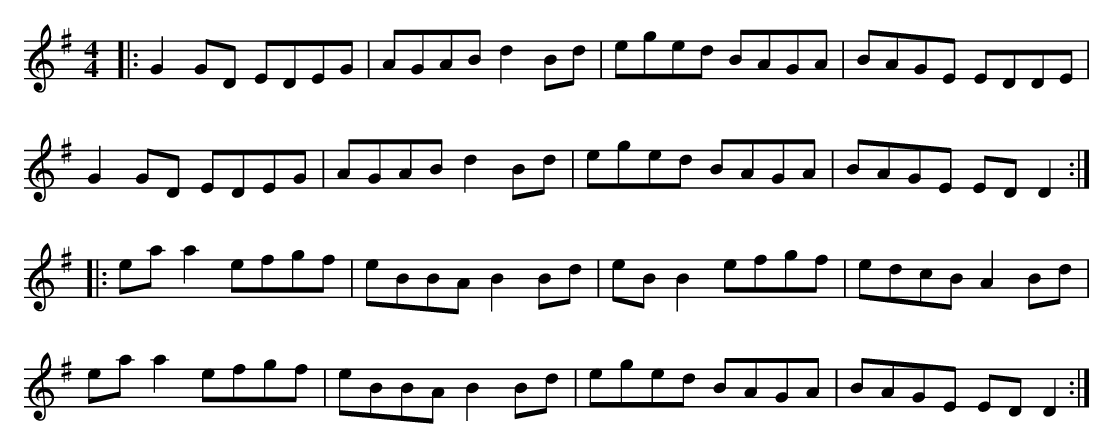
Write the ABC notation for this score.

X:1
M:4/4
K:G
|:G2 GD EDEG|AGAB d2 Bd|eged BAGA|BAGE EDDE|
G2 GD EDEG|AGAB d2 Bd|eged BAGA|BAGE ED D2:|
|:ea a2 efgf|eBBA B2 Bd|eB B2 efgf|edcB A2 Bd|
ea a2 efgf|eBBA B2 Bd|eged BAGA|BAGE EDD2:|
